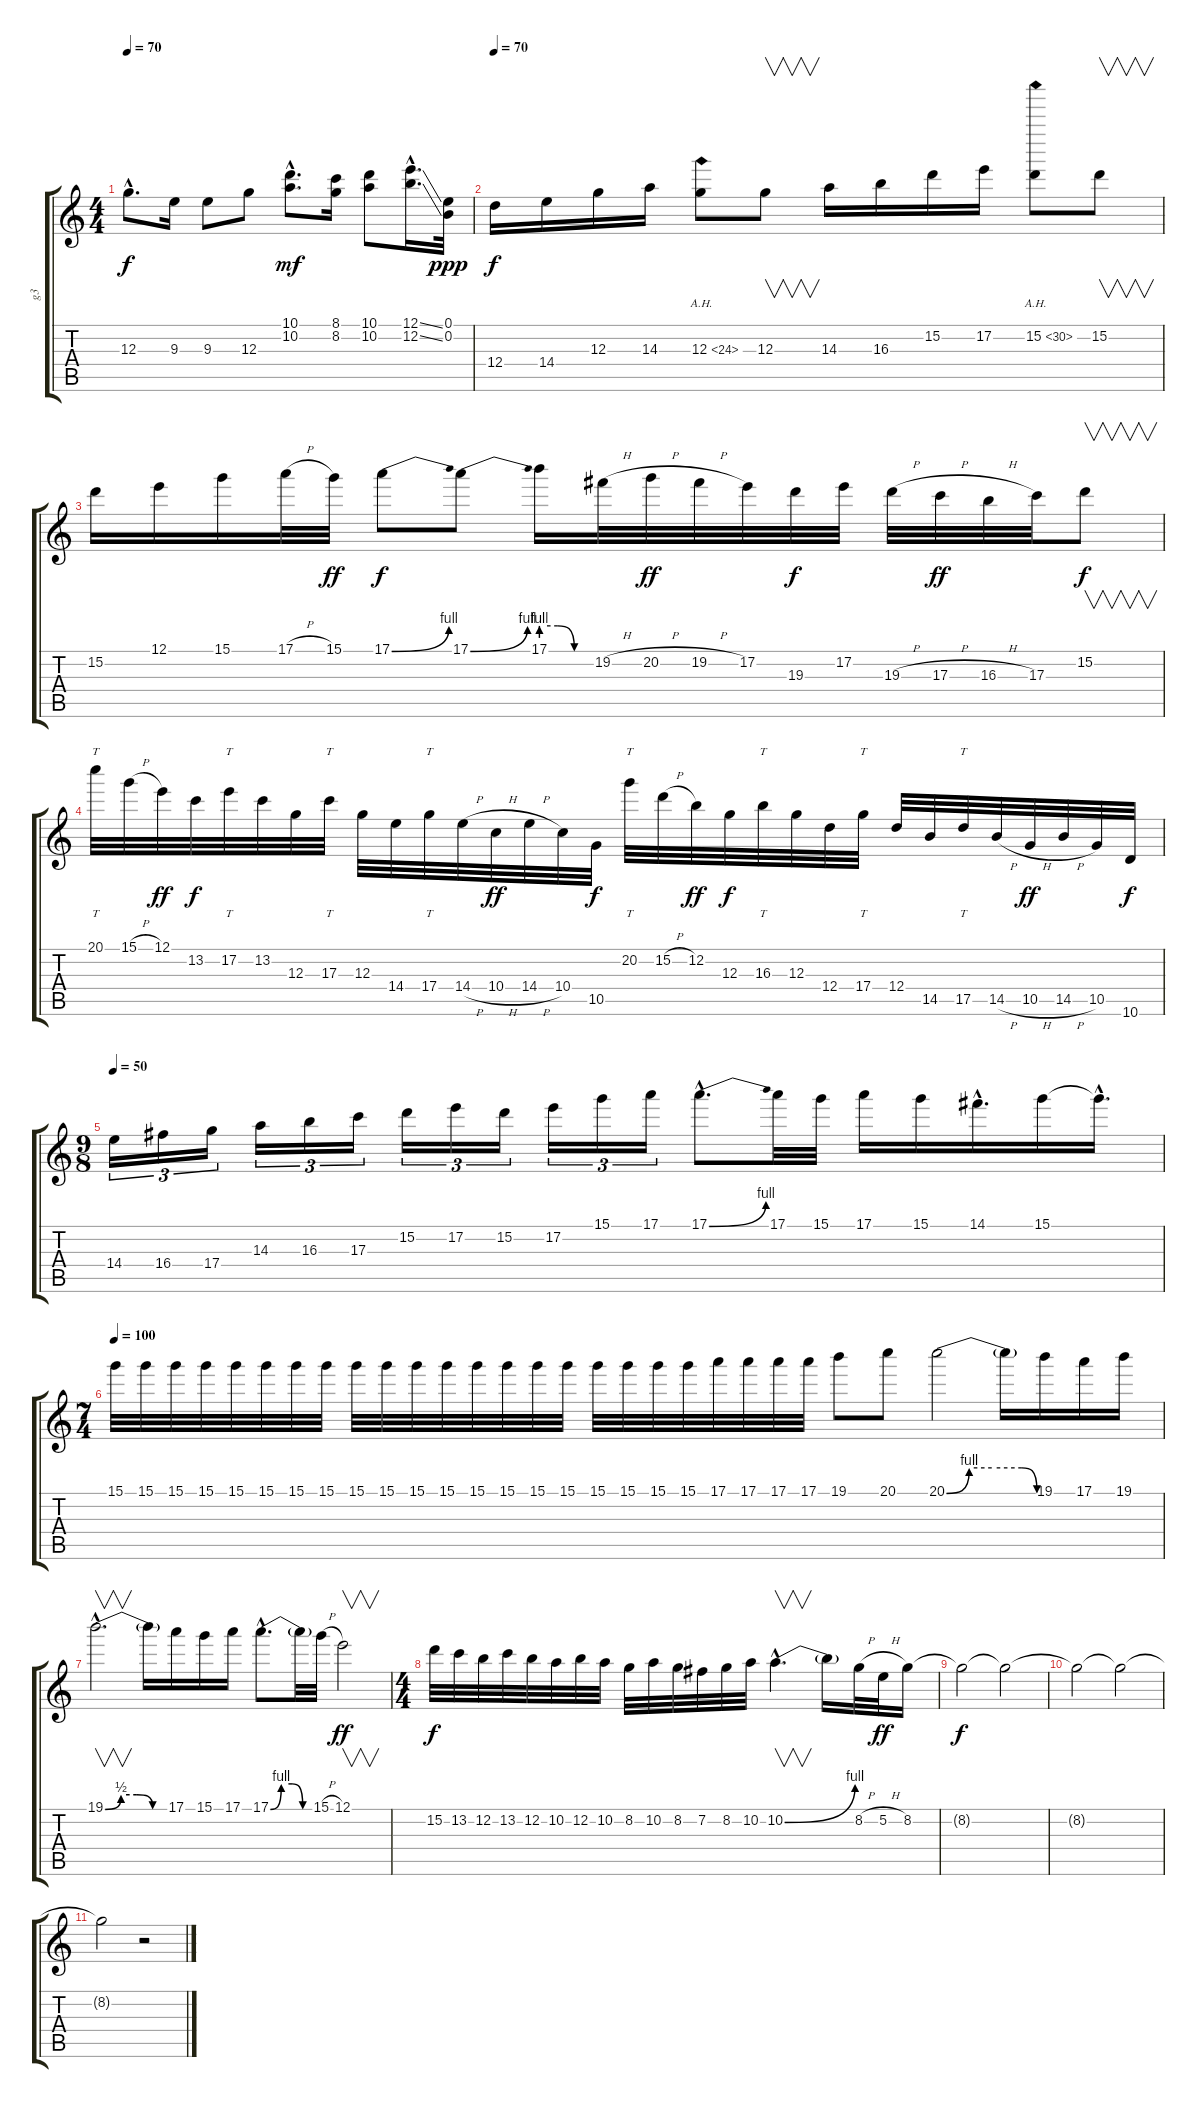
\track ("g3" "g3") {instrument distortionguitar}
\staff {score tabs}
\tuning (E4 B3 G3 D3 A2 E2) {hide}
\ts (4 4)
\tempo 70
\clef g2
\ks c
12.3{hac}.8{d dy f} 9.3.16 9.3.8 12.3.8 (10.1{hac} 10.2{hac}).8{d dy mf} (8.1 8.2).16 (10.1 10.2).8 (12.1{ss hac} 12.2{ss hac}).16{d} (0.1 0.2).32{dy ppp} |
\tempo 70
12.4.16{dy f} 14.4.16 12.3.16 14.3.16 12.3{ah 12}.8 12.3.8{v} 14.3.16 16.3.16 15.2.16 17.2.16 15.2{ah 15}.8 15.2.8{v} |
15.2.16 12.1.16 15.1.16 17.1{h}.32 15.1.32{dy ff} 17.1{be (bend 0 0 60 4)}.8{dy f} 17.1{be (bend 0 0 60 4)}.8 17.1{be (custom 0 4 20 4 40 0 60 0)}.16 19.2{h}.32 20.2{h}.32{dy ff} 19.2{h}.32 17.2.32 19.3.32{dy f} 17.2.32 19.3{h}.32 17.3{h}.32{dy ff} 16.3{h}.32 17.3.32 15.2.8{v dy f} |
20.1.32{tt} 15.1{h}.32 12.1.32{dy ff} 13.2.32{dy f} 17.2.32{tt} 13.2.32 12.3.32 17.3.32{tt} 12.3.32 14.4.32 17.4.32{tt} 14.4{h}.32 10.4{h}.32{dy ff} 14.4{h}.32 10.4.32 10.5.32{dy f} 20.2.32{tt} 15.2{h}.32 12.2.32{dy ff} 12.3.32{dy f} 16.3.32{tt} 12.3.32 12.4.32 17.4.32{tt} 12.4.32 14.5.32 17.5.32{tt} 14.5{h}.32 10.5{h}.32{dy ff} 14.5{h}.32 10.5.32 10.6.32{dy f} |
\ts (9 8)
\tempo 50
14.4.16{tu (3 2)} 16.4.16{tu (3 2)} 17.4.16{tu (3 2)} 14.3.16{tu (3 2)} 16.3.16{tu (3 2)} 17.3.16{tu (3 2)} 15.2.16{tu (3 2)} 17.2.16{tu (3 2)} 15.2.16{tu (3 2)} 17.2.16{tu (3 2)} 15.1.16{tu (3 2)} 17.1.16{tu (3 2)} 17.1{be (bend 0 0 60 4) hac}.8{d} 17.1.32 15.1.32 17.1.16 15.1.16 14.1{hac}.16{d} 15.1.16 15.1{hac t}.16{d} |
\ts (7 4)
\section ("" "")
\tempo 100
15.1.32 15.1.32 15.1.32 15.1.32 15.1.32 15.1.32 15.1.32 15.1.32 15.1.32 15.1.32 15.1.32 15.1.32 15.1.32 15.1.32 15.1.32 15.1.32 15.1.32 15.1.32 15.1.32 15.1.32 17.1.32 17.1.32 17.1.32 17.1.32 19.1.8 20.1.8 20.1{be (custom 0 0 15 4 30 4 50 4 60 0)}.2 20.1{t}.16 19.1.16 17.1.16 19.1.16 |
19.1{be (custom 0 0 15 2 30 2 45 0 60 0) hac}.2{v d} 19.1{t}.16 17.1.16 15.1.16 17.1.16 17.1{be (custom 0 0 15 4 30 4 45 0 60 0) hac}.8{d} 17.1{t}.32 15.1{h}.32 12.1.2{v dy ff} |
\ts (4 4)
15.2.32{dy f} 13.2.32 12.2.32 13.2.32 12.2.32 10.2.32 12.2.32 10.2.32 8.2.32 10.2.32 8.2.32 7.2.32 8.2.32 10.2.32 10.2{be (bend 0 0 60 4) hac}.4{v d} 10.2{t}.16 8.2{h}.32 5.2{h}.32{dy ff} 8.2.16 |
8.2{t}.2{dy f} 8.2{t}.2{volume 5} |
8.2{t}.2 8.2{t}.2{volume 0} |
8.2{t}.2 r.2
